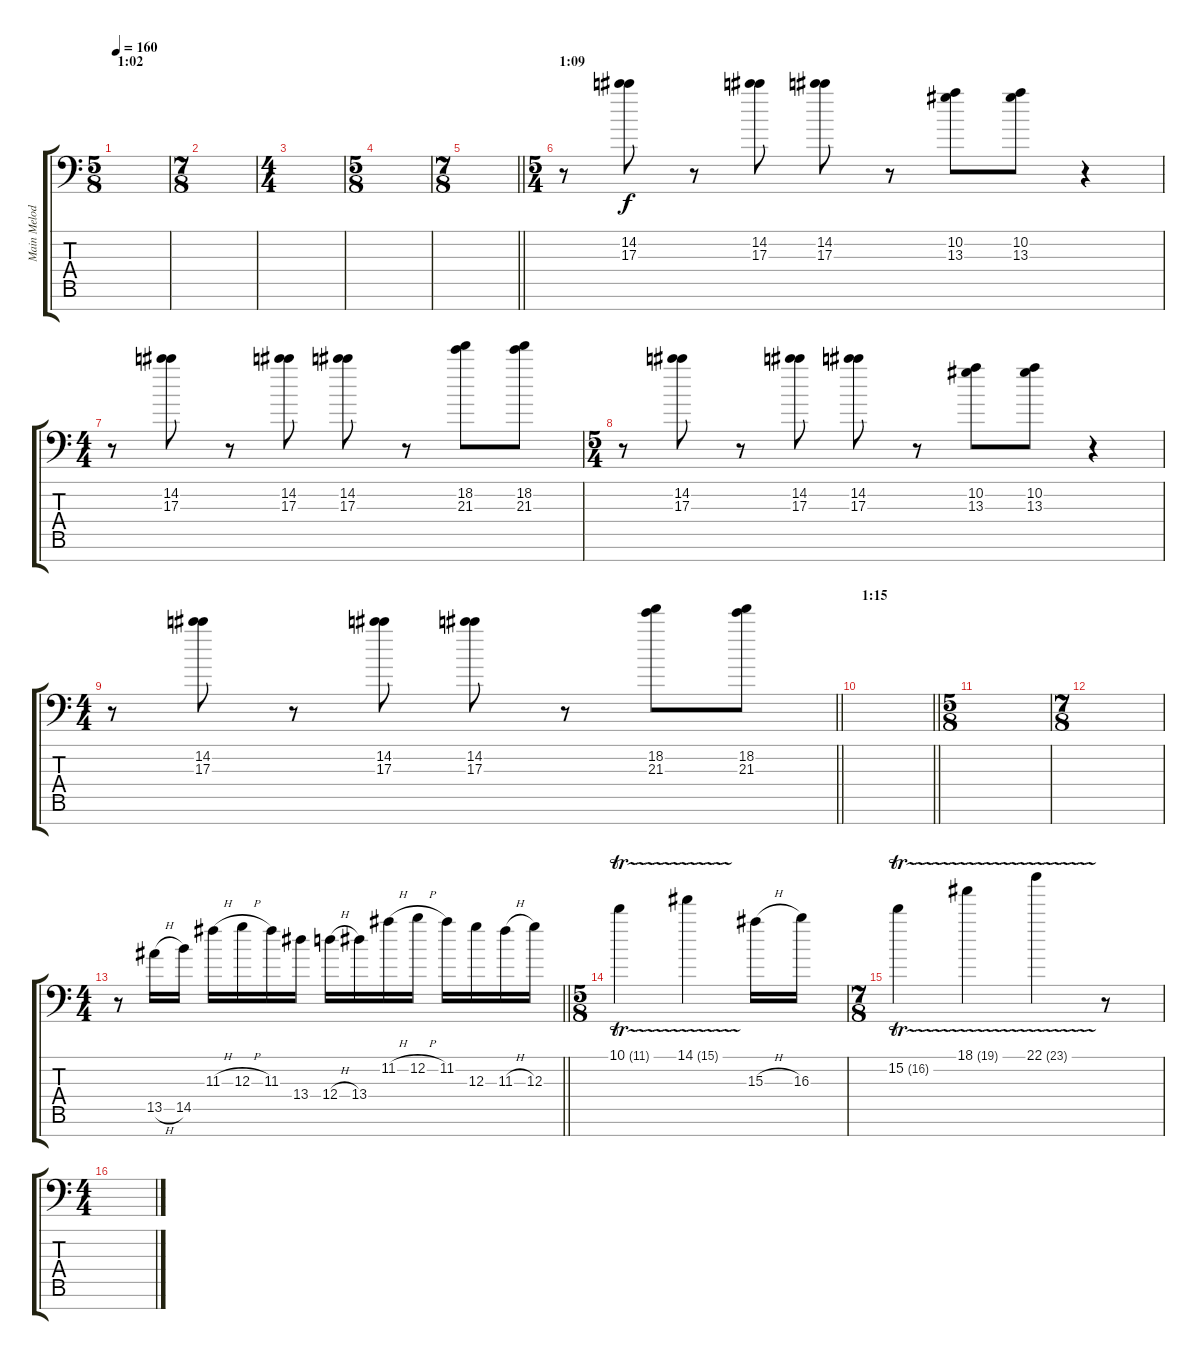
\track ("Main Melodies And Leads R" "Main Melod") {mute instrument distortionguitar}
\staff {score tabs}
\tuning (E4 B3 G3 D3 A2 E2 A1) {hide}
\ts (5 8)
\section ("" "1:02")
\tempo 160
\clef f4
\ks c
|
\ts (7 8)
|
\ts (4 4)
|
\ts (5 8)
|
\ts (7 8)
\barLineRight lightlight
|
\ts (5 4)
\section ("" "1:09")
r.8 (14.2 17.3).8 r.8 (14.2 17.3).8 (14.2 17.3).8 r.8 (10.2 13.3).8 (10.2 13.3).8 r.4 |
\ts (4 4)
r.8 (14.2 17.3).8 r.8 (14.2 17.3).8 (14.2 17.3).8 r.8 (18.2 21.3).8 (18.2 21.3).8 |
\ts (5 4)
r.8 (14.2 17.3).8 r.8 (14.2 17.3).8 (14.2 17.3).8 r.8 (10.2 13.3).8 (10.2 13.3).8 r.4 |
\ts (4 4)
\barLineRight lightlight
r.8 (14.2 17.3).8 r.8 (14.2 17.3).8 (14.2 17.3).8 r.8 (18.2 21.3).8 (18.2 21.3).8 |
\section ("" "1:15")
\barLineRight lightlight
|
\ts (5 8)
|
\ts (7 8)
|
\ts (4 4)
\barLineRight lightlight
r.8 13.5{h}.16 14.5.16 11.3{h}.16 12.3{h}.16 11.3.16 13.4.16 12.4{h}.16 13.4.16 11.2{h}.16 12.2{h}.16 11.2.16 12.3.16 11.3{h}.16 12.3.16 |
\ts (5 8)
10.1{tr (11 32)}.4 14.1{tr (15 32)}.4 15.3{h}.16 16.3.16 |
\ts (7 8)
15.2{tr (16 32)}.4 18.1{tr (19 32)}.4 22.1{tr (23 32)}.4 r.8 |
\ts (4 4)
